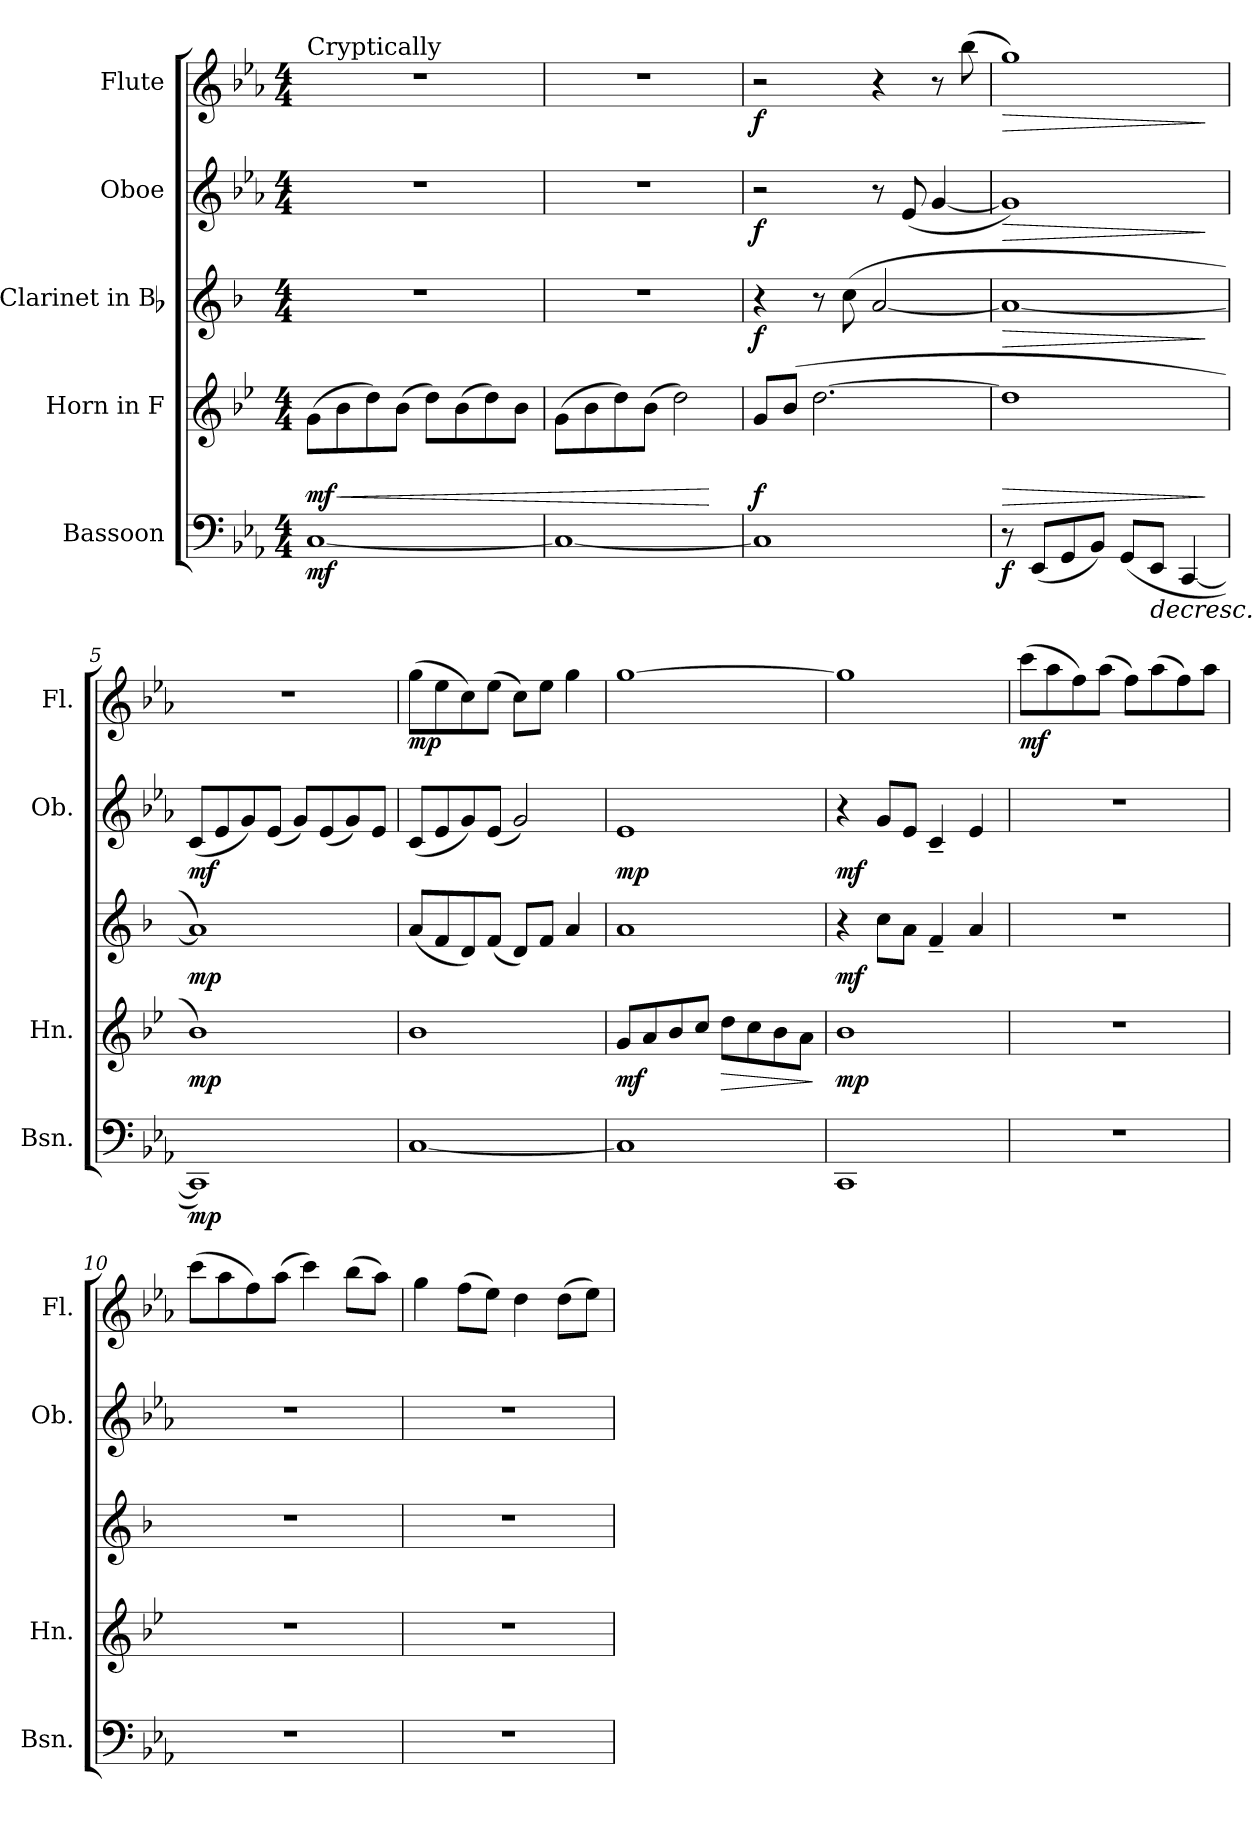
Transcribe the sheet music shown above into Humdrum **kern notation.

**kern	**dynam	**kern	**dynam	**kern	**dynam	**kern	**dynam	**kern	**dynam
*part5	*part5	*part4	*part4	*part3	*part3	*part2	*part2	*part1	*part1
*staff5	*staff5	*staff4	*staff4	*staff3	*staff3	*staff2	*staff2	*staff1	*staff1
*I"Bassoon	*	*I"Horn in F	*	*I"Clarinet in Bb	*	*I"Oboe	*	*I"Flute	*
*I'Bsn.	*	*I'Hn.	*	*	*	*I'Ob.	*	*I'Fl.	*
*clefF4	*	*clefG2	*	*clefG2	*	*clefG2	*	*clefG2	*
*	*	*ITrd4c7	*	*ITrd1c2	*	*	*	*	*
*k[b-e-a-]	*	*k[b-e-a-]	*	*k[b-e-a-]	*	*k[b-e-a-]	*	*k[b-e-a-]	*
*E-:	*	*E-:	*	*E-:	*	*E-:	*	*E-:	*
*M4/4	*	*M4/4	*	*M4/4	*	*M4/4	*	*M4/4	*
*MM100	*	*MM100	*	*MM100	*	*MM100	*	*MM100	*
=1	=1	=1	=1	=1	=1	=1	=1	=1	=1
!	!	!	!	!	!	!	!	!LO:TX:a:t=Cryptically	!
!	!LO:DY:b	!	!LO:DY:b	!	!	!	!	!	!
[1C	mf	(8c\L	mf	1r	.	1r	.	1r	.
!	!	!	!LO:HP:b	!	!	!	!	!	!
.	.	8e-\	<	.	.	.	.	.	.
.	.	8g\)	.	.	.	.	.	.	.
.	.	(8e-\J	.	.	.	.	.	.	.
.	.	8g\L)	.	.	.	.	.	.	.
.	.	(8e-\	.	.	.	.	.	.	.
.	.	8g\)	.	.	.	.	.	.	.
.	.	8e-\J	.	.	.	.	.	.	.
=2	=2	=2	=2	=2	=2	=2	=2	=2	=2
1C_	.	(8c\L	.	1r	.	1r	.	1r	.
.	.	8e-\	.	.	.	.	.	.	.
.	.	8g\)	.	.	.	.	.	.	.
.	.	(8e-\J	.	.	.	.	.	.	.
.	.	2g\)	.	.	.	.	.	.	.
.	.	.	[	.	.	.	.	.	.
=3	=3	=3	=3	=3	=3	=3	=3	=3	=3
!	!	!	!LO:DY:b	!	!LO:DY:b	!	!LO:DY:b	!	!LO:DY:b
1C]	.	8c/L	f	4r	f	2r	f	2r	f
.	.	(8e-/J	.	.	.	.	.	.	.
.	.	[2.g\	.	8r	.	.	.	.	.
.	.	.	.	(8b-\	.	.	.	.	.
.	.	.	.	[2g/	.	8r	.	4r	.
.	.	.	.	.	.	(8e-/	.	.	.
.	.	.	.	.	.	[4g/	.	8r	.
.	.	.	.	.	.	.	.	(8bb-\	.
=4	=4	=4	=4	=4	=4	=4	=4	=4	=4
!	!LO:DY:b	!	!LO:HP:b	!	!LO:HP:b	!	!LO:HP:b	!	!LO:HP:b
8r	f	1g]	>	1g_	>	1g])	>	1gg)	>
(8EE-/L	.	.	.	.	.	.	.	.	.
8GG/	.	.	.	.	.	.	.	.	.
8BB-/J)	.	.	.	.	.	.	.	.	.
(8GG/L	.	.	.	.	.	.	.	.	.
!	!LO:HP:b	!	!	!	!	!	!	!	!
8EE-/J	>	.	.	.	.	.	.	.	.
[4CC/	.	.	.	.	.	.	.	.	.
.	.	.	]	.	]	.	]	.	]
!!LO:LB:g=z
=5	=5	=5	=5	=5	=5	=5	=5	=5	=5
!	!LO:DY:b	!	!LO:DY:b	!	!LO:DY:b	!	!LO:DY:b	!	!
1CC])	mp	1e-)	mp	1g])	mp	(8c/L	mf	1r	.
.	.	.	.	.	.	8e-/	.	.	.
.	.	.	.	.	.	8g/)	.	.	.
.	.	.	.	.	.	(8e-/J	.	.	.
.	.	.	.	.	.	8g/L)	.	.	.
.	.	.	.	.	.	(8e-/	.	.	.
.	.	.	.	.	.	8g/)	.	.	.
.	.	.	.	.	.	8e-/J	.	.	.
.	]	.	.	.	.	.	.	.	.
=6	=6	=6	=6	=6	=6	=6	=6	=6	=6
!	!	!	!	!	!	!	!	!	!LO:DY:b
[1C	.	1e-	.	(8g/L	.	(8c/L	.	(8gg\L	mp
.	.	.	.	8e-/	.	8e-/	.	8ee-\	.
.	.	.	.	8c/)	.	8g/)	.	8cc\)	.
.	.	.	.	(8e-/J	.	(8e-/J	.	(8ee-\J	.
.	.	.	.	8c/L)	.	2g/)	.	8cc\L)	.
.	.	.	.	8e-/J	.	.	.	8ee-\J	.
.	.	.	.	4g/	.	.	.	4gg\	.
=7	=7	=7	=7	=7	=7	=7	=7	=7	=7
!	!	!	!LO:DY:b	!	!	!	!LO:DY:b	!	!
1C]	.	8c/L	mf	1g	.	1e-	mp	[1gg	.
.	.	8d/	.	.	.	.	.	.	.
.	.	8e-/	.	.	.	.	.	.	.
.	.	8f/J	.	.	.	.	.	.	.
!	!	!	!LO:HP:b	!	!	!	!	!	!
.	.	8g\L	>	.	.	.	.	.	.
.	.	8f\	.	.	.	.	.	.	.
.	.	8e-\	.	.	.	.	.	.	.
.	.	8d\J	.	.	.	.	.	.	.
.	.	.	]	.	.	.	.	.	.
=8	=8	=8	=8	=8	=8	=8	=8	=8	=8
!	!	!	!LO:DY:b	!	!LO:DY:b	!	!LO:DY:b	!	!
1CC	.	1e-	mp	4r	mf	4r	mf	1gg]	.
.	.	.	.	8b-\L	.	8g/L	.	.	.
.	.	.	.	8g\J	.	8e-/J	.	.	.
.	.	.	.	4e-~/	.	4c~/	.	.	.
.	.	.	.	4g/	.	4e-/	.	.	.
!!LO:PB:g=z
=9	=9	=9	=9	=9	=9	=9	=9	=9	=9
!	!	!	!	!	!	!	!	!	!LO:DY:b
1r	.	1r	.	1r	.	1r	.	(8ccc\L	mf
.	.	.	.	.	.	.	.	8aa-\	.
.	.	.	.	.	.	.	.	8ff\)	.
.	.	.	.	.	.	.	.	(8aa-\J	.
.	.	.	.	.	.	.	.	8ff\L)	.
.	.	.	.	.	.	.	.	(8aa-\	.
.	.	.	.	.	.	.	.	8ff\)	.
.	.	.	.	.	.	.	.	8aa-\J	.
=10	=10	=10	=10	=10	=10	=10	=10	=10	=10
1r	.	1r	.	1r	.	1r	.	(8ccc\L	.
.	.	.	.	.	.	.	.	8aa-\	.
.	.	.	.	.	.	.	.	8ff\)	.
.	.	.	.	.	.	.	.	(8aa-\J	.
.	.	.	.	.	.	.	.	4ccc\)	.
.	.	.	.	.	.	.	.	(8bb-\L	.
.	.	.	.	.	.	.	.	8aa-\J)	.
=11	=11	=11	=11	=11	=11	=11	=11	=11	=11
1r	.	1r	.	1r	.	1r	.	4gg\	.
.	.	.	.	.	.	.	.	(8ff\L	.
.	.	.	.	.	.	.	.	8ee-\J)	.
.	.	.	.	.	.	.	.	4dd\	.
.	.	.	.	.	.	.	.	(8dd\L	.
.	.	.	.	.	.	.	.	8ee-\J)	.
=	=	=	=	=	=	=	=	=	=
*-	*-	*-	*-	*-	*-	*-	*-	*-	*-
